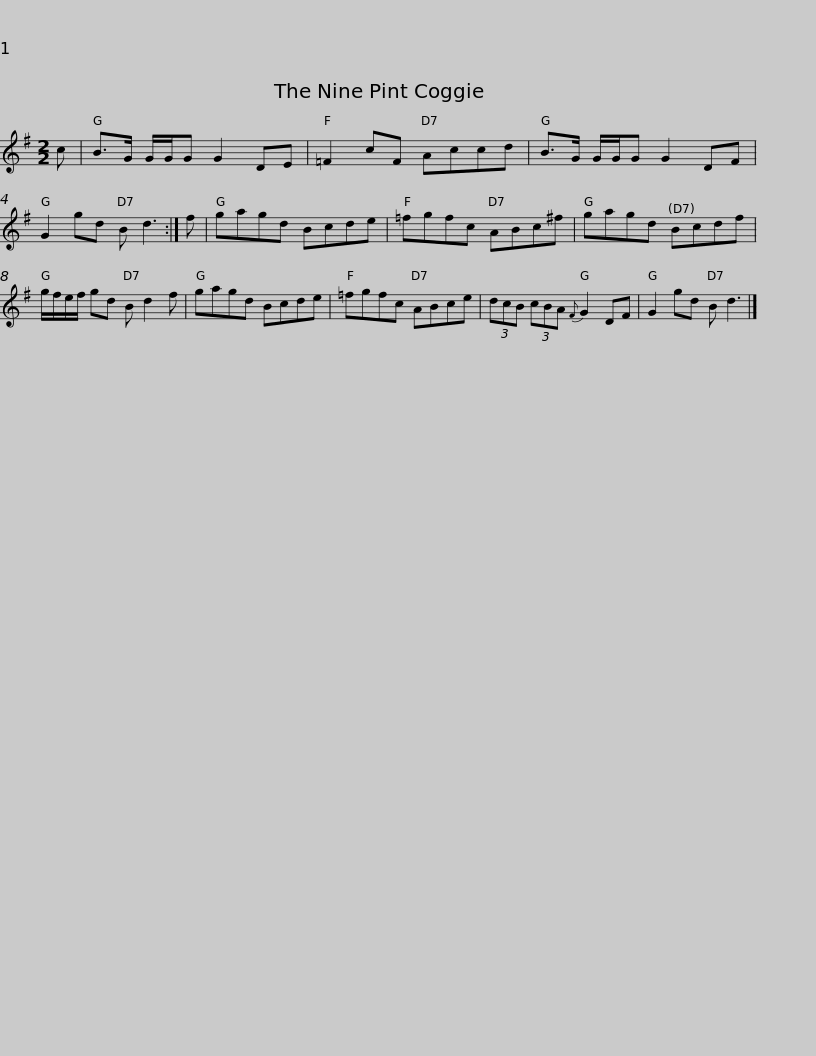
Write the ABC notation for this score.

X:1
L:1/8
M:2/2
I:linebreak $
K:G
V:1 treble
V:1
 c | B>G G/G/G G2 DE | =F2 cF Accd | B>G G/G/G G2 DF | G2 gd B d3 :| %5
 f | gagd Bcde |$ =fgfc ABc^f | gagd Bcdf | g/f/e/f/ gd B d2 f | %10
 gagd Bcde | =fgfc ABce |$ (3dcB (3cBA{F} G2 DF | G2 gd B d3 |] %14
